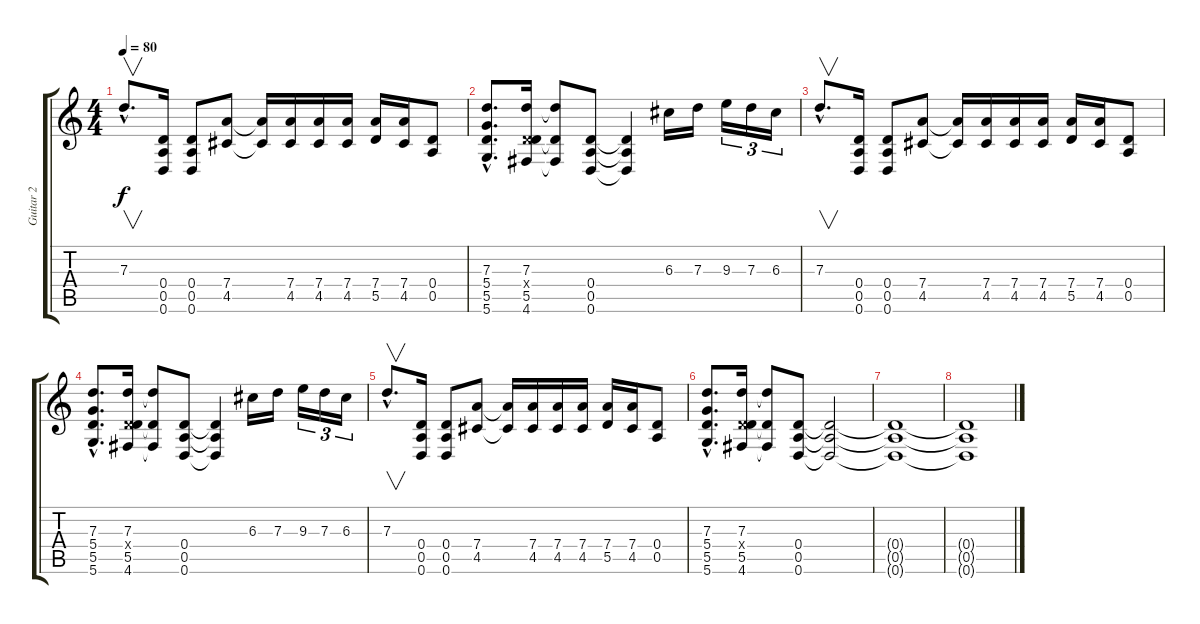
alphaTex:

\track ("Guitar 2" "Guitar 2") {instrument distortionguitar}
\staff {score tabs}
\tuning (E4 B3 G3 D3 A2 D2) {hide}
\ts (4 4)
\tempo 80
\clef g2
\ks c
7.3{hac}.8{v d dy f} (0.4 0.5 0.6).16 (0.4 0.5 0.6).8 (7.4 4.5).8 (7.4{t} 4.5{t}).16 (7.4 4.5).16 (7.4 4.5).16 (7.4 4.5).16 (7.4 5.5).16 (7.4 4.5).16 (0.4 0.5).8 |
(7.3{hac} 5.4{hac} 5.5{hac} 5.6{hac}).8{d} (7.3 0.4{x} 5.5 4.6).16 (7.3{t} 5.5{t} 4.6{t}).8 (0.4 0.5 0.6).8 (0.4{t} 0.5{t} 0.6{t}).4 6.3.16 7.3.16 9.3.16{tu (3 2)} 7.3.16{tu (3 2)} 6.3.16{tu (3 2)} |
7.3{hac}.8{v d} (0.4 0.5 0.6).16 (0.4 0.5 0.6).8 (7.4 4.5).8 (7.4{t} 4.5{t}).16 (7.4 4.5).16 (7.4 4.5).16 (7.4 4.5).16 (7.4 5.5).16 (7.4 4.5).16 (0.4 0.5).8 |
(7.3{hac} 5.4{hac} 5.5{hac} 5.6{hac}).8{d} (7.3 0.4{x} 5.5 4.6).16 (7.3{t} 5.5{t} 4.6{t}).8 (0.4 0.5 0.6).8 (0.4{t} 0.5{t} 0.6{t}).4 6.3.16 7.3.16 9.3.16{tu (3 2)} 7.3.16{tu (3 2)} 6.3.16{tu (3 2)} |
7.3{hac}.8{v d} (0.4 0.5 0.6).16 (0.4 0.5 0.6).8 (7.4 4.5).8 (7.4{t} 4.5{t}).16 (7.4 4.5).16 (7.4 4.5).16 (7.4 4.5).16 (7.4 5.5).16 (7.4 4.5).16 (0.4 0.5).8 |
(7.3{hac} 5.4{hac} 5.5{hac} 5.6{hac}).8{d} (7.3 0.4{x} 5.5 4.6).16 (7.3{t} 5.5{t} 4.6{t}).8 (0.4 0.5 0.6).8 (0.4{t} 0.5{t} 0.6{t}).2 |
(0.4{t} 0.5{t} 0.6{t}).1{volume 0} |
(0.4{t} 0.5{t} 0.6{t}).1
